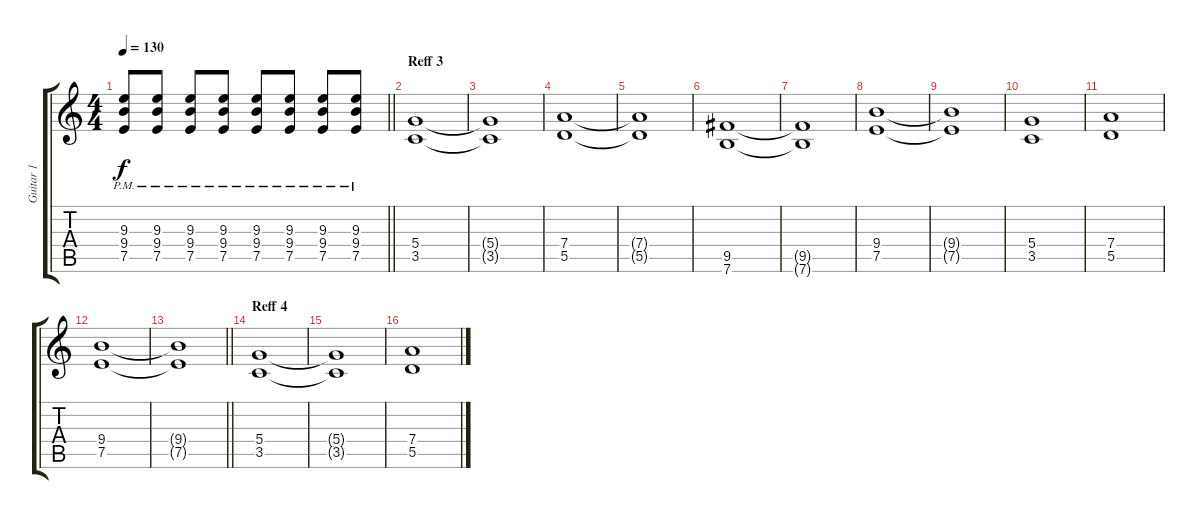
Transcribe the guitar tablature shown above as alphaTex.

\track ("Guitar 1" "Guitar 1") {instrument acousticguitarsteel}
\staff {score tabs}
\tuning (E4 B3 G3 D3 A2 E2) {hide}
\ts (4 4)
\tempo 130
\clef g2
\barLineRight lightlight
\ks c
(9.3{pm} 9.4{pm} 7.5{pm}).8{dy f} (9.3{pm} 9.4{pm} 7.5{pm}).8 (9.3{pm} 9.4{pm} 7.5{pm}).8 (9.3{pm} 9.4{pm} 7.5{pm}).8 (9.3{pm} 9.4{pm} 7.5{pm}).8 (9.3{pm} 9.4{pm} 7.5{pm}).8 (9.3{pm} 9.4{pm} 7.5{pm}).8 (9.3{pm} 9.4{pm} 7.5{pm}).8 |
\section ("" "Reff 3")
(5.4 3.5).1 |
(5.4{t} 3.5{t}).1 |
(7.4 5.5).1 |
(7.4{t} 5.5{t}).1 |
(9.5 7.6).1 |
(9.5{t} 7.6{t}).1 |
(9.4 7.5).1 |
(9.4{t} 7.5{t}).1 |
(5.4 3.5).1 |
(7.4 5.5).1 |
(9.4 7.5).1 |
\barLineRight lightlight
(9.4{t} 7.5{t}).1 |
\section ("" "Reff 4")
(5.4 3.5).1 |
(5.4{t} 3.5{t}).1 |
(7.4 5.5).1
